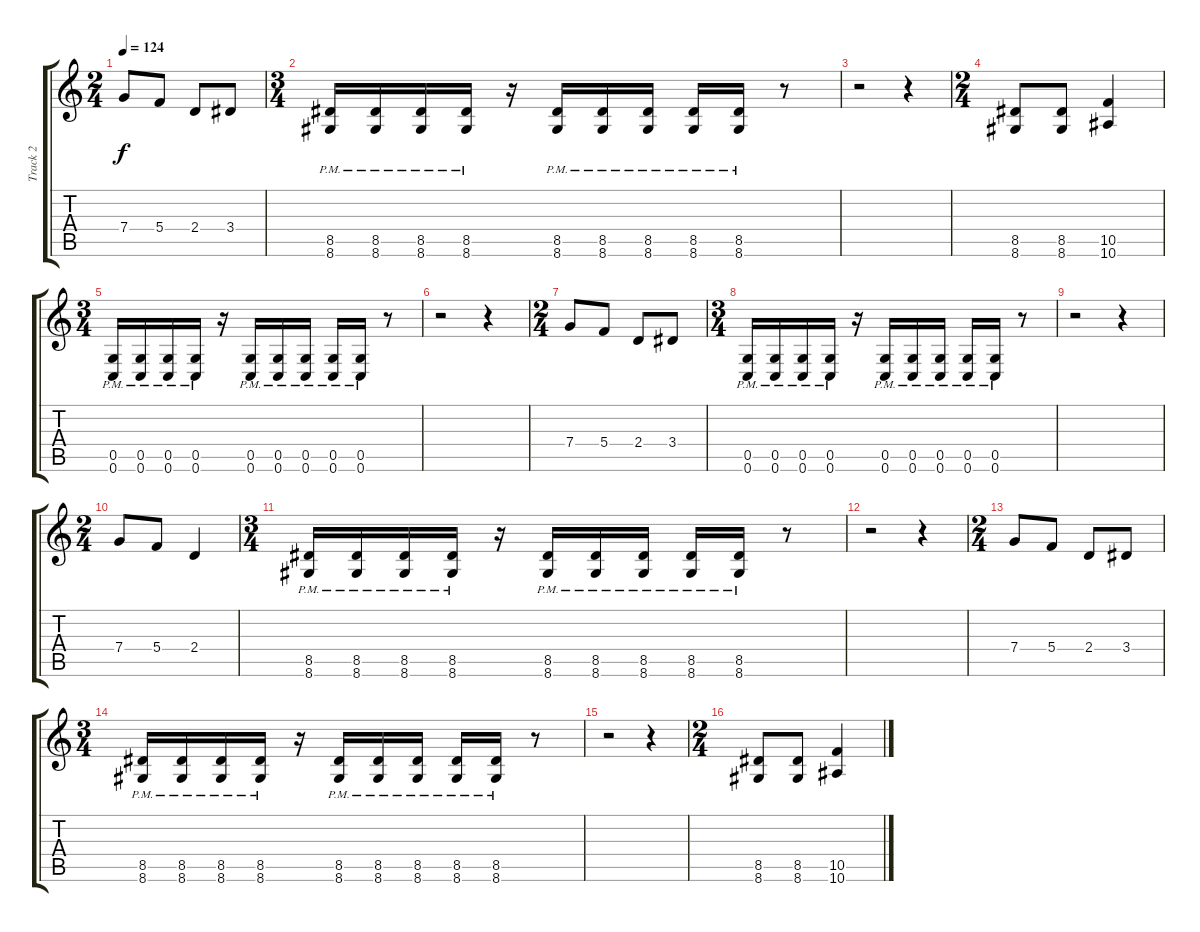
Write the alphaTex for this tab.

\track ("Track 2" "Track 2") {instrument distortionguitar}
\staff {score tabs}
\tuning (D4 A3 F3 C3 G2 C2) {hide}
\ts (2 4)
\tempo 124
\clef g2
\ks c
7.4.8{dy f} 5.4.8 2.4.8 3.4.8 |
\ts (3 4)
(8.5{pm} 8.6{pm}).16 (8.5{pm} 8.6{pm}).16 (8.5{pm} 8.6{pm}).16 (8.5{pm} 8.6{pm}).16 r.16 (8.5{pm} 8.6{pm}).16 (8.5{pm} 8.6{pm}).16 (8.5{pm} 8.6{pm}).16 (8.5{pm} 8.6{pm}).16 (8.5{pm} 8.6{pm}).16 r.8 |
r.2 r.4 |
\ts (2 4)
(8.5 8.6).8 (8.5 8.6).8 (10.5 10.6).4 |
\ts (3 4)
(0.5{pm} 0.6{pm}).16 (0.5{pm} 0.6{pm}).16 (0.5{pm} 0.6{pm}).16 (0.5{pm} 0.6{pm}).16 r.16 (0.5{pm} 0.6{pm}).16 (0.5{pm} 0.6{pm}).16 (0.5{pm} 0.6{pm}).16 (0.5{pm} 0.6{pm}).16 (0.5{pm} 0.6{pm}).16 r.8 |
r.2 r.4 |
\ts (2 4)
7.4.8 5.4.8 2.4.8 3.4.8 |
\ts (3 4)
(0.5{pm} 0.6{pm}).16 (0.5{pm} 0.6{pm}).16 (0.5{pm} 0.6{pm}).16 (0.5{pm} 0.6{pm}).16 r.16 (0.5{pm} 0.6{pm}).16 (0.5{pm} 0.6{pm}).16 (0.5{pm} 0.6{pm}).16 (0.5{pm} 0.6{pm}).16 (0.5{pm} 0.6{pm}).16 r.8 |
r.2 r.4 |
\ts (2 4)
7.4.8 5.4.8 2.4.4 |
\ts (3 4)
(8.5{pm} 8.6{pm}).16 (8.5{pm} 8.6{pm}).16 (8.5{pm} 8.6{pm}).16 (8.5{pm} 8.6{pm}).16 r.16 (8.5{pm} 8.6{pm}).16 (8.5{pm} 8.6{pm}).16 (8.5{pm} 8.6{pm}).16 (8.5{pm} 8.6{pm}).16 (8.5{pm} 8.6{pm}).16 r.8 |
r.2 r.4 |
\ts (2 4)
7.4.8 5.4.8 2.4.8 3.4.8 |
\ts (3 4)
(8.5{pm} 8.6{pm}).16 (8.5{pm} 8.6{pm}).16 (8.5{pm} 8.6{pm}).16 (8.5{pm} 8.6{pm}).16 r.16 (8.5{pm} 8.6{pm}).16 (8.5{pm} 8.6{pm}).16 (8.5{pm} 8.6{pm}).16 (8.5{pm} 8.6{pm}).16 (8.5{pm} 8.6{pm}).16 r.8 |
r.2 r.4 |
\ts (2 4)
(8.5 8.6).8 (8.5 8.6).8 (10.5 10.6).4
